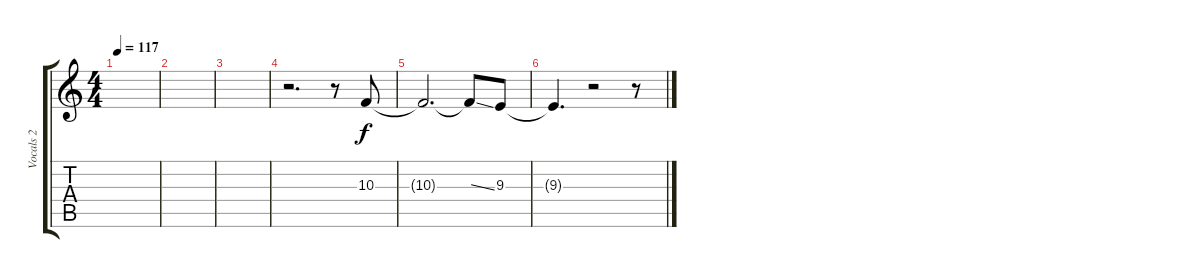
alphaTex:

\track ("Vocals 2" "Vocals 2") {instrument lead2sawtooth}
\staff {score tabs}
\tuning (E4 B3 G3 D3 A2 E2) {hide}
\ts (4 4)
\tempo 117
\clef g2
\ks c
|
|
|
r.2{d} r.8 10.3.8 |
10.3{t}.2{d} 10.3{ss t}.8 9.3.8 |
9.3{t}.4{d} r.2 r.8
